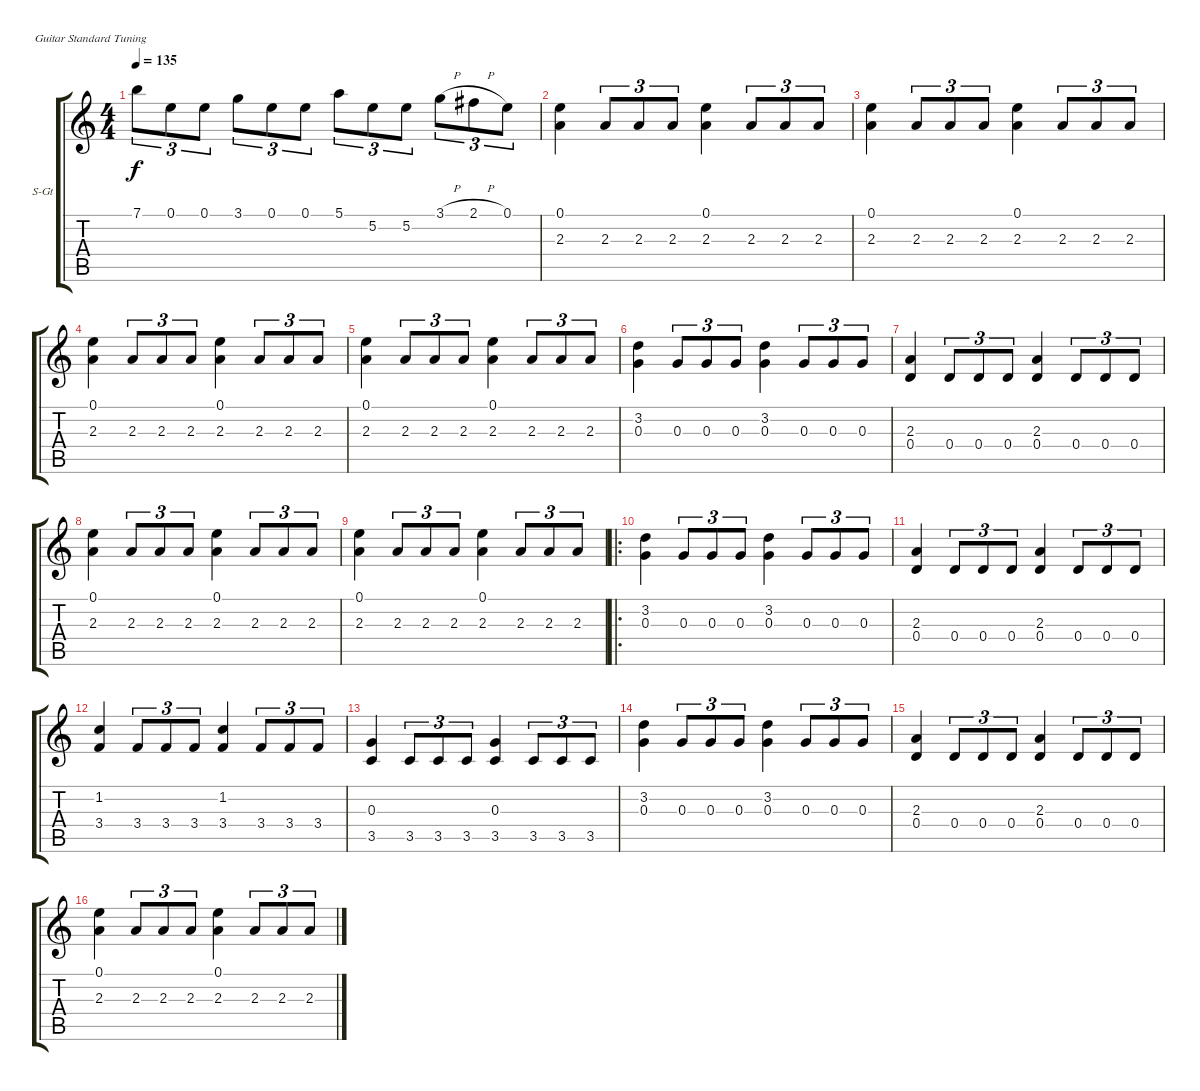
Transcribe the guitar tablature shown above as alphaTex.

\bracketExtendMode groupsimilarinstruments
\firstSystemTrackNameOrientation horizontal
\otherSystemsTrackNameOrientation horizontal
\track ("Acoustic Lead Guitar" "S-Gt") {instrument acousticguitarsteel}
\staff {score tabs}
\tuning (E4 B3 G3 D3 A2 E2)
\ts (4 4)
\tempo 135
\clef g2
\scale
0.333333
\ks c
7.1.8{tu (3 2) dy f} 0.1.8{tu (3 2)} 0.1.8{tu (3 2)} 3.1.8{tu (3 2)} 0.1.8{tu (3 2)} 0.1.8{tu (3 2)} 5.1.8{tu (3 2)} 5.2.8{tu (3 2)} 5.2.8{tu (3 2)} 3.1{h}.8{tu (3 2)} 2.1{h}.8{tu (3 2)} 0.1.8{tu (3 2)} |
\scale
0.333333 (0.1 2.3).4 2.3.8{tu (3 2)} 2.3.8{tu (3 2)} 2.3.8{tu (3 2)} (0.1 2.3).4 2.3.8{tu (3 2)} 2.3.8{tu (3 2)} 2.3.8{tu (3 2)} |
\scale
0.333333 (0.1 2.3).4 2.3.8{tu (3 2)} 2.3.8{tu (3 2)} 2.3.8{tu (3 2)} (0.1 2.3).4 2.3.8{tu (3 2)} 2.3.8{tu (3 2)} 2.3.8{tu (3 2)} |
\scale
0.333333 (0.1 2.3).4 2.3.8{tu (3 2)} 2.3.8{tu (3 2)} 2.3.8{tu (3 2)} (0.1 2.3).4 2.3.8{tu (3 2)} 2.3.8{tu (3 2)} 2.3.8{tu (3 2)} |
\scale
0.333333 (0.1 2.3).4 2.3.8{tu (3 2)} 2.3.8{tu (3 2)} 2.3.8{tu (3 2)} (0.1 2.3).4 2.3.8{tu (3 2)} 2.3.8{tu (3 2)} 2.3.8{tu (3 2)} |
\scale
0.333333 (3.2 0.3).4 0.3.8{tu (3 2)} 0.3.8{tu (3 2)} 0.3.8{tu (3 2)} (3.2 0.3).4 0.3.8{tu (3 2)} 0.3.8{tu (3 2)} 0.3.8{tu (3 2)} |
\scale
0.333333 (2.3 0.4).4 0.4.8{tu (3 2)} 0.4.8{tu (3 2)} 0.4.8{tu (3 2)} (2.3 0.4).4 0.4.8{tu (3 2)} 0.4.8{tu (3 2)} 0.4.8{tu (3 2)} |
\scale
0.333333 (0.1 2.3).4 2.3.8{tu (3 2)} 2.3.8{tu (3 2)} 2.3.8{tu (3 2)} (0.1 2.3).4 2.3.8{tu (3 2)} 2.3.8{tu (3 2)} 2.3.8{tu (3 2)} |
\scale
0.312821 (0.1 2.3).4 2.3.8{tu (3 2)} 2.3.8{tu (3 2)} 2.3.8{tu (3 2)} (0.1 2.3).4 2.3.8{tu (3 2)} 2.3.8{tu (3 2)} 2.3.8{tu (3 2)} |
\ro
\scale
0.374359 (3.2 0.3).4 0.3.8{tu (3 2)} 0.3.8{tu (3 2)} 0.3.8{tu (3 2)} (3.2 0.3).4 0.3.8{tu (3 2)} 0.3.8{tu (3 2)} 0.3.8{tu (3 2)} |
\scale
0.312821 (2.3 0.4).4 0.4.8{tu (3 2)} 0.4.8{tu (3 2)} 0.4.8{tu (3 2)} (2.3 0.4).4 0.4.8{tu (3 2)} 0.4.8{tu (3 2)} 0.4.8{tu (3 2)} |
\scale
0.333333 (1.2 3.4).4 3.4.8{tu (3 2)} 3.4.8{tu (3 2)} 3.4.8{tu (3 2)} (1.2 3.4).4 3.4.8{tu (3 2)} 3.4.8{tu (3 2)} 3.4.8{tu (3 2)} |
\scale
0.333333 (0.3 3.5).4 3.5.8{tu (3 2)} 3.5.8{tu (3 2)} 3.5.8{tu (3 2)} (0.3 3.5).4 3.5.8{tu (3 2)} 3.5.8{tu (3 2)} 3.5.8{tu (3 2)} |
\scale
0.333333 (3.2 0.3).4 0.3.8{tu (3 2)} 0.3.8{tu (3 2)} 0.3.8{tu (3 2)} (3.2 0.3).4 0.3.8{tu (3 2)} 0.3.8{tu (3 2)} 0.3.8{tu (3 2)} |
\scale
0.322751 (2.3 0.4).4 0.4.8{tu (3 2)} 0.4.8{tu (3 2)} 0.4.8{tu (3 2)} (2.3 0.4).4 0.4.8{tu (3 2)} 0.4.8{tu (3 2)} 0.4.8{tu (3 2)} |
\scale
0.322751 (0.1 2.3).4 2.3.8{tu (3 2)} 2.3.8{tu (3 2)} 2.3.8{tu (3 2)} (0.1 2.3).4 2.3.8{tu (3 2)} 2.3.8{tu (3 2)} 2.3.8{tu (3 2)}
